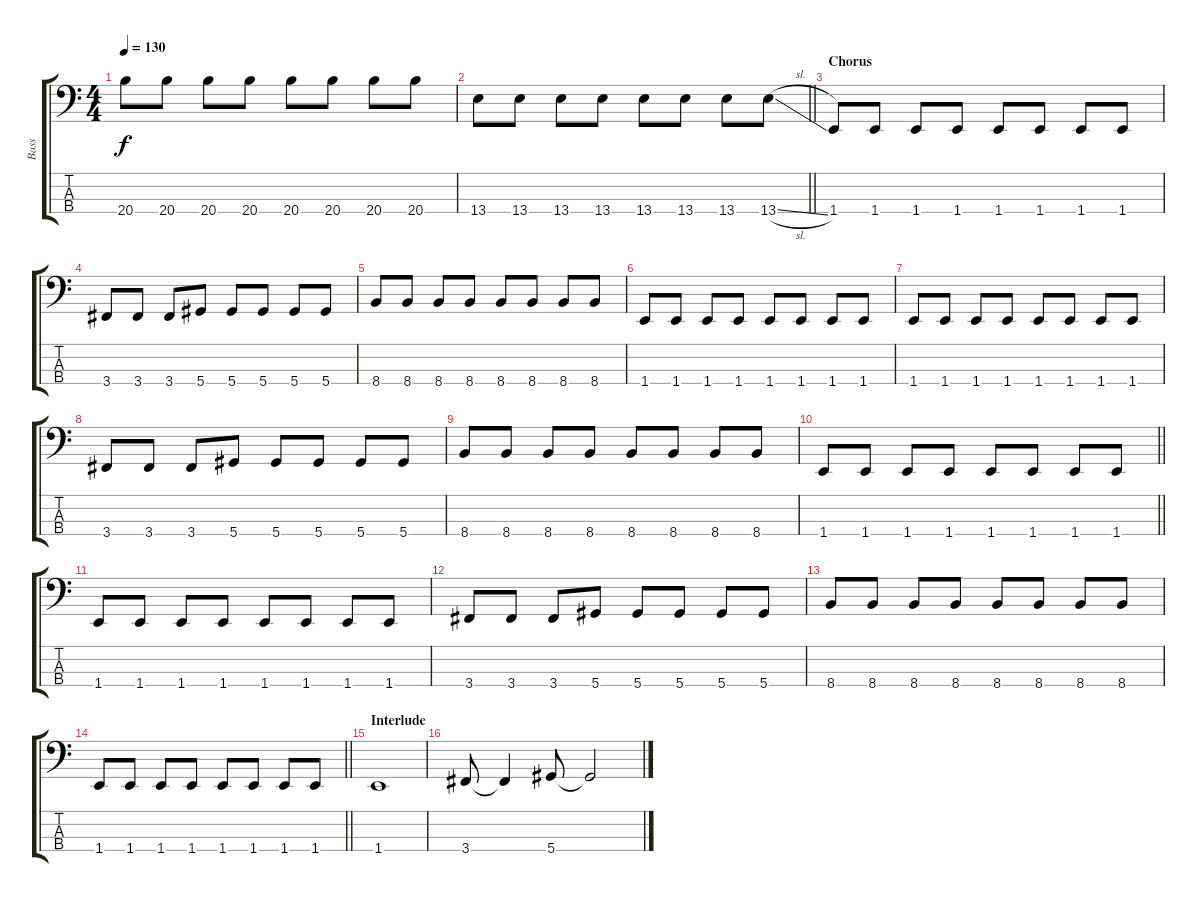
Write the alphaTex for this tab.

\track ("Bass" "Bass") {instrument electricbassfinger}
\staff {score tabs}
\tuning (Gb2 Db2 Ab1 Eb1) {hide}
\ts (4 4)
\tempo 130
\clef f4
\ks c
20.4.8{dy f} 20.4.8 20.4.8 20.4.8 20.4.8 20.4.8 20.4.8 20.4.8 |
\barLineRight lightlight
13.4.8 13.4.8 13.4.8 13.4.8 13.4.8 13.4.8 13.4.8 13.4{sl}.8 |
\section ("" "Chorus")
1.4.8 1.4.8 1.4.8 1.4.8 1.4.8 1.4.8 1.4.8 1.4.8 |
3.4.8 3.4.8 3.4.8 5.4.8 5.4.8 5.4.8 5.4.8 5.4.8 |
8.4.8 8.4.8 8.4.8 8.4.8 8.4.8 8.4.8 8.4.8 8.4.8 |
1.4.8 1.4.8 1.4.8 1.4.8 1.4.8 1.4.8 1.4.8 1.4.8 |
1.4.8 1.4.8 1.4.8 1.4.8 1.4.8 1.4.8 1.4.8 1.4.8 |
3.4.8 3.4.8 3.4.8 5.4.8 5.4.8 5.4.8 5.4.8 5.4.8 |
8.4.8 8.4.8 8.4.8 8.4.8 8.4.8 8.4.8 8.4.8 8.4.8 |
\barLineRight lightlight
1.4.8 1.4.8 1.4.8 1.4.8 1.4.8 1.4.8 1.4.8 1.4.8 |
1.4.8 1.4.8 1.4.8 1.4.8 1.4.8 1.4.8 1.4.8 1.4.8 |
3.4.8 3.4.8 3.4.8 5.4.8 5.4.8 5.4.8 5.4.8 5.4.8 |
8.4.8 8.4.8 8.4.8 8.4.8 8.4.8 8.4.8 8.4.8 8.4.8 |
\barLineRight lightlight
1.4.8 1.4.8 1.4.8 1.4.8 1.4.8 1.4.8 1.4.8 1.4.8 |
\section ("" "Interlude")
1.4.1 |
3.4.8 3.4{t}.4 5.4.8 5.4{t}.2
